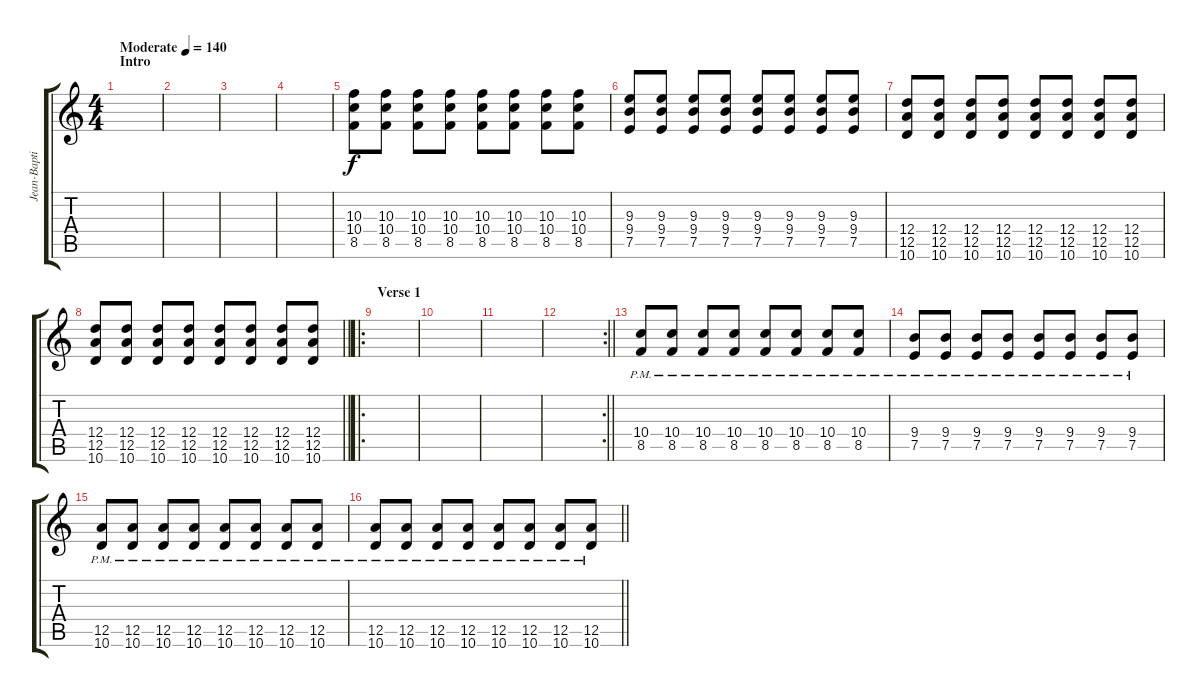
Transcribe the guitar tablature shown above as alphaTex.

\track ("Jean-Baptiste Rythm" "Jean-Bapti") {instrument overdrivenguitar}
\staff {score tabs}
\tuning (E4 B3 G3 D3 A2 E2) {hide}
\ts (4 4)
\section ("" "Intro")
\tempo (140 "Moderate")
\clef g2
\ks c
|
|
|
|
(10.3 10.4 8.5).8 (10.3 10.4 8.5).8 (10.3 10.4 8.5).8 (10.3 10.4 8.5).8 (10.3 10.4 8.5).8 (10.3 10.4 8.5).8 (10.3 10.4 8.5).8 (10.3 10.4 8.5).8 |
(9.3 9.4 7.5).8 (9.3 9.4 7.5).8 (9.3 9.4 7.5).8 (9.3 9.4 7.5).8 (9.3 9.4 7.5).8 (9.3 9.4 7.5).8 (9.3 9.4 7.5).8 (9.3 9.4 7.5).8 |
(12.4 12.5 10.6).8 (12.4 12.5 10.6).8 (12.4 12.5 10.6).8 (12.4 12.5 10.6).8 (12.4 12.5 10.6).8 (12.4 12.5 10.6).8 (12.4 12.5 10.6).8 (12.4 12.5 10.6).8 |
\barLineRight lightlight
(12.4 12.5 10.6).8 (12.4 12.5 10.6).8 (12.4 12.5 10.6).8 (12.4 12.5 10.6).8 (12.4 12.5 10.6).8 (12.4 12.5 10.6).8 (12.4 12.5 10.6).8 (12.4 12.5 10.6).8 |
\ro
\section ("" "Verse 1")
|
|
|
\rc 2
\barLineRight lightlight
|
\section ("" "")
(10.4{pm} 8.5{pm}).8 (10.4{pm} 8.5{pm}).8 (10.4{pm} 8.5{pm}).8 (10.4{pm} 8.5{pm}).8 (10.4{pm} 8.5{pm}).8 (10.4{pm} 8.5{pm}).8 (10.4{pm} 8.5{pm}).8 (10.4{pm} 8.5{pm}).8 |
(9.4{pm} 7.5{pm}).8 (9.4{pm} 7.5{pm}).8 (9.4{pm} 7.5{pm}).8 (9.4{pm} 7.5{pm}).8 (9.4{pm} 7.5{pm}).8 (9.4{pm} 7.5{pm}).8 (9.4{pm} 7.5{pm}).8 (9.4{pm} 7.5{pm}).8 |
(12.5{pm} 10.6{pm}).8 (12.5{pm} 10.6{pm}).8 (12.5{pm} 10.6{pm}).8 (12.5{pm} 10.6{pm}).8 (12.5{pm} 10.6{pm}).8 (12.5{pm} 10.6{pm}).8 (12.5{pm} 10.6{pm}).8 (12.5{pm} 10.6{pm}).8 |
\barLineRight lightlight
(12.5{pm} 10.6{pm}).8 (12.5{pm} 10.6{pm}).8 (12.5{pm} 10.6{pm}).8 (12.5{pm} 10.6{pm}).8 (12.5{pm} 10.6{pm}).8 (12.5{pm} 10.6{pm}).8 (12.5{pm} 10.6{pm}).8 (12.5{pm} 10.6{pm}).8
